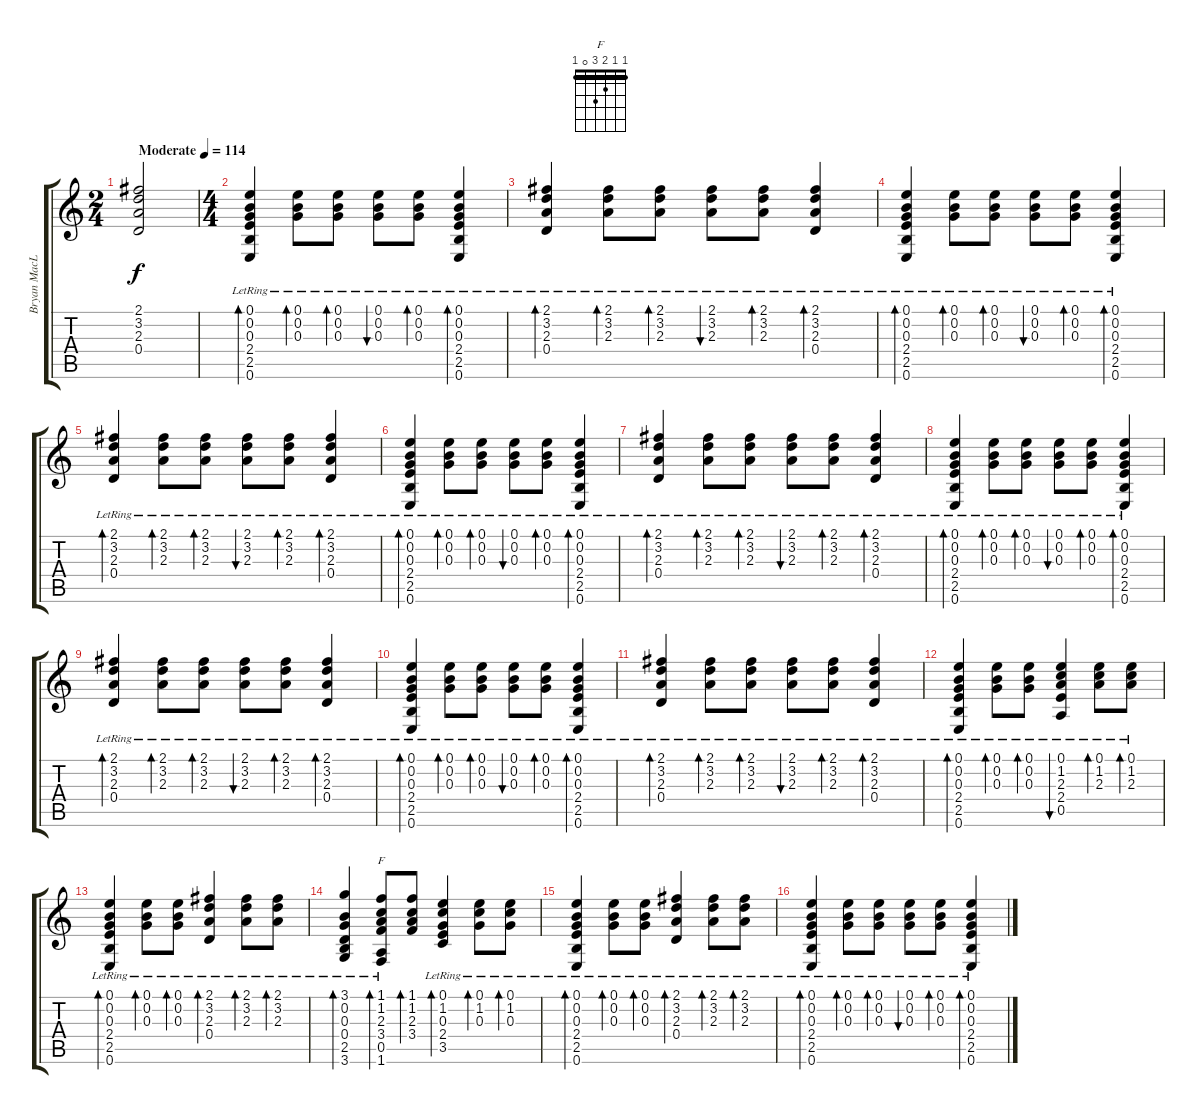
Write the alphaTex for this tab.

\track ("Bryan MacLean" "Bryan MacL") {instrument acousticguitarsteel}
\staff {score tabs}
\tuning (E4 B3 G3 D3 A2 E2) {hide}
\chord ("F" 1 1 2 3 0 1) {barre 1}
\ts (2 4)
\tempo (114 "Moderate")
\clef g2
\ks c
(2.1 3.2 2.3 0.4).2{dy f instrument acousticguitarsteel} |
\ts (4 4)
(0.1{lr} 0.2{lr} 0.3{lr} 2.4{lr} 2.5{lr} 0.6{lr}).4{bd 60} (0.1{lr} 0.2{lr} 0.3{lr}).8{bd 60} (0.1{lr} 0.2{lr} 0.3{lr}).8{bd 60} (0.1{lr} 0.2{lr} 0.3{lr}).8{bu 60} (0.1{lr} 0.2{lr} 0.3{lr}).8{bd 60} (0.1{lr} 0.2{lr} 0.3{lr} 2.4{lr} 2.5{lr} 0.6{lr}).4{bd 60} |
(2.1{lr} 3.2{lr} 2.3{lr} 0.4{lr}).4{bd 60} (2.1{lr} 3.2{lr} 2.3{lr}).8{bd 60} (2.1{lr} 3.2{lr} 2.3{lr}).8{bd 60} (2.1{lr} 3.2{lr} 2.3{lr}).8{bu 60} (2.1{lr} 3.2{lr} 2.3{lr}).8{bd 60} (2.1{lr} 3.2{lr} 2.3{lr} 0.4{lr}).4{bd 60} |
(0.1{lr} 0.2{lr} 0.3{lr} 2.4{lr} 2.5{lr} 0.6{lr}).4{bd 60} (0.1{lr} 0.2{lr} 0.3{lr}).8{bd 60} (0.1{lr} 0.2{lr} 0.3{lr}).8{bd 60} (0.1{lr} 0.2{lr} 0.3{lr}).8{bu 60} (0.1{lr} 0.2{lr} 0.3{lr}).8{bd 60} (0.1{lr} 0.2{lr} 0.3{lr} 2.4{lr} 2.5{lr} 0.6{lr}).4{bd 60} |
(2.1{lr} 3.2{lr} 2.3{lr} 0.4{lr}).4{bd 60} (2.1{lr} 3.2{lr} 2.3{lr}).8{bd 60} (2.1{lr} 3.2{lr} 2.3{lr}).8{bd 60} (2.1{lr} 3.2{lr} 2.3{lr}).8{bu 60} (2.1{lr} 3.2{lr} 2.3{lr}).8{bd 60} (2.1{lr} 3.2{lr} 2.3{lr} 0.4{lr}).4{bd 60} |
(0.1{lr} 0.2{lr} 0.3{lr} 2.4{lr} 2.5{lr} 0.6{lr}).4{bd 60} (0.1{lr} 0.2{lr} 0.3{lr}).8{bd 60} (0.1{lr} 0.2{lr} 0.3{lr}).8{bd 60} (0.1{lr} 0.2{lr} 0.3{lr}).8{bu 60} (0.1{lr} 0.2{lr} 0.3{lr}).8{bd 60} (0.1{lr} 0.2{lr} 0.3{lr} 2.4{lr} 2.5{lr} 0.6{lr}).4{bd 60} |
(2.1{lr} 3.2{lr} 2.3{lr} 0.4{lr}).4{bd 60} (2.1{lr} 3.2{lr} 2.3{lr}).8{bd 60} (2.1{lr} 3.2{lr} 2.3{lr}).8{bd 60} (2.1{lr} 3.2{lr} 2.3{lr}).8{bu 60} (2.1{lr} 3.2{lr} 2.3{lr}).8{bd 60} (2.1{lr} 3.2{lr} 2.3{lr} 0.4{lr}).4{bd 60} |
(0.1{lr} 0.2{lr} 0.3{lr} 2.4{lr} 2.5{lr} 0.6{lr}).4{bd 60} (0.1{lr} 0.2{lr} 0.3{lr}).8{bd 60} (0.1{lr} 0.2{lr} 0.3{lr}).8{bd 60} (0.1{lr} 0.2{lr} 0.3{lr}).8{bu 60} (0.1{lr} 0.2{lr} 0.3{lr}).8{bd 60} (0.1{lr} 0.2{lr} 0.3{lr} 2.4{lr} 2.5{lr} 0.6{lr}).4{bd 60} |
(2.1{lr} 3.2{lr} 2.3{lr} 0.4{lr}).4{bd 60} (2.1{lr} 3.2{lr} 2.3{lr}).8{bd 60} (2.1{lr} 3.2{lr} 2.3{lr}).8{bd 60} (2.1{lr} 3.2{lr} 2.3{lr}).8{bu 60} (2.1{lr} 3.2{lr} 2.3{lr}).8{bd 60} (2.1{lr} 3.2{lr} 2.3{lr} 0.4{lr}).4{bd 60} |
(0.1{lr} 0.2{lr} 0.3{lr} 2.4{lr} 2.5{lr} 0.6{lr}).4{bd 60} (0.1{lr} 0.2{lr} 0.3{lr}).8{bd 60} (0.1{lr} 0.2{lr} 0.3{lr}).8{bd 60} (0.1{lr} 0.2{lr} 0.3{lr}).8{bu 60} (0.1{lr} 0.2{lr} 0.3{lr}).8{bd 60} (0.1{lr} 0.2{lr} 0.3{lr} 2.4{lr} 2.5{lr} 0.6{lr}).4{bd 60} |
(2.1{lr} 3.2{lr} 2.3{lr} 0.4{lr}).4{bd 60} (2.1{lr} 3.2{lr} 2.3{lr}).8{bd 60} (2.1{lr} 3.2{lr} 2.3{lr}).8{bd 60} (2.1{lr} 3.2{lr} 2.3{lr}).8{bu 60} (2.1{lr} 3.2{lr} 2.3{lr}).8{bd 60} (2.1{lr} 3.2{lr} 2.3{lr} 0.4{lr}).4{bd 60} |
(0.1{lr} 0.2{lr} 0.3{lr} 2.4{lr} 2.5{lr} 0.6{lr}).4{bd 60} (0.1{lr} 0.2{lr} 0.3{lr}).8{bd 60} (0.1{lr} 0.2{lr} 0.3{lr}).8{bd 60} (0.1{lr} 1.2{lr} 2.3{lr} 2.4{lr} 0.5{lr}).4{bu 60} (0.1{lr} 1.2{lr} 2.3{lr}).8{bd 60} (0.1{lr} 1.2{lr} 2.3{lr}).8{bd 60} |
(0.1{lr} 0.2{lr} 0.3{lr} 2.4{lr} 2.5{lr} 0.6{lr}).4{bd 60} (0.1{lr} 0.2{lr} 0.3{lr}).8{bd 60} (0.1{lr} 0.2{lr} 0.3{lr}).8{bd 60} (2.1{lr} 3.2{lr} 2.3{lr} 0.4{lr}).4{bd 60} (2.1{lr} 3.2{lr} 2.3{lr}).8{bd 60} (2.1{lr} 3.2{lr} 2.3{lr}).8{bd 60} |
(3.1{lr} 0.2{lr} 0.3{lr} 0.4{lr} 2.5{lr} 3.6{lr}).4{bd 60} (1.1{lr} 1.2{lr} 2.3{lr} 3.4{lr} 0.5{lr} 1.6{lr}).8{bd 60 ch "F"} (1.1 1.2 2.3 3.4).8{bd 60} (0.1{lr} 1.2{lr} 0.3{lr} 2.4{lr} 3.5{lr}).4{bd 60} (0.1{lr} 1.2{lr} 0.3{lr}).8{bd 60} (0.1{lr} 1.2{lr} 0.3{lr}).8{bd 60} |
(0.1{lr} 0.2{lr} 0.3{lr} 2.4{lr} 2.5{lr} 0.6{lr}).4{bd 60} (0.1{lr} 0.2{lr} 0.3{lr}).8{bd 60} (0.1{lr} 0.2{lr} 0.3{lr}).8{bd 60} (2.1{lr} 3.2{lr} 2.3{lr} 0.4{lr}).4{bd 60} (2.1{lr} 3.2{lr} 2.3{lr}).8{bd 60} (2.1{lr} 3.2{lr} 2.3{lr}).8{bd 60} |
(0.1{lr} 0.2{lr} 0.3{lr} 2.4{lr} 2.5{lr} 0.6{lr}).4{bd 60} (0.1{lr} 0.2{lr} 0.3{lr}).8{bd 60} (0.1{lr} 0.2{lr} 0.3{lr}).8{bd 60} (0.1{lr} 0.2{lr} 0.3{lr}).8{bu 60} (0.1{lr} 0.2{lr} 0.3{lr}).8{bd 60} (0.1{lr} 0.2{lr} 0.3{lr} 2.4{lr} 2.5{lr} 0.6{lr}).4{bd 60}
